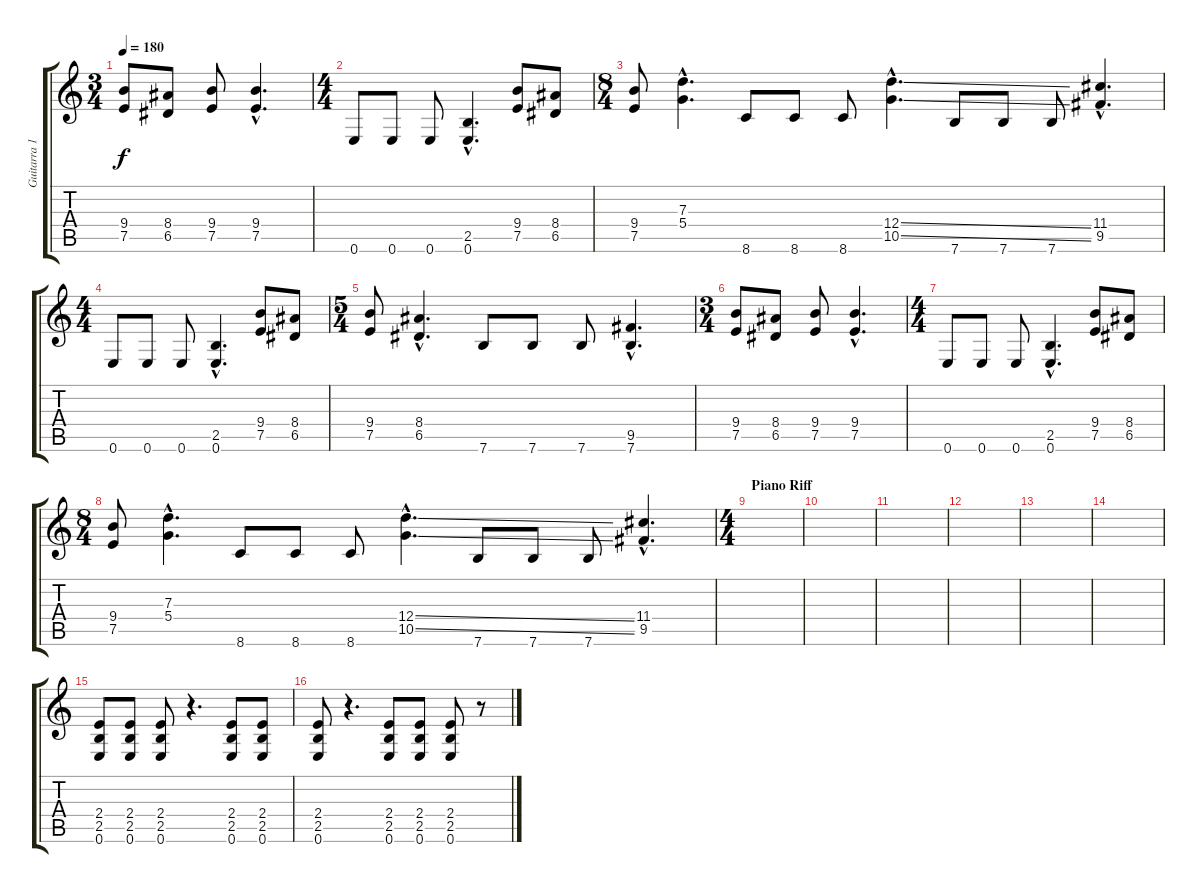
\track ("Guitarra 1" "Guitarra 1") {instrument distortionguitar}
\staff {score tabs}
\tuning (E4 B3 G3 D3 A2 E2) {hide}
\ts (3 4)
\tempo 180
\clef g2
\ks c
(9.4 7.5).8{dy f} (8.4 6.5).8 (9.4 7.5).8 (9.4{hac} 7.5{hac}).4{d} |
\ts (4 4)
0.6.8 0.6.8 0.6.8 (2.5{hac} 0.6{hac}).4{d} (9.4 7.5).8 (8.4 6.5).8 |
\ts (8 4)
(9.4 7.5).8 (7.3{hac} 5.4{hac}).4{d} 8.6.8 8.6.8 8.6.8 (12.4{ss hac} 10.5{ss hac}).4{d} 7.6.8 7.6.8 7.6.8 (11.4{hac} 9.5{hac}).4{d} |
\ts (4 4)
0.6.8 0.6.8 0.6.8 (2.5{hac} 0.6{hac}).4{d} (9.4 7.5).8 (8.4 6.5).8 |
\ts (5 4)
(9.4 7.5).8 (8.4{hac} 6.5{hac}).4{d} 7.6.8 7.6.8 7.6.8 (9.5{hac} 7.6{hac}).4{d} |
\ts (3 4)
(9.4 7.5).8 (8.4 6.5).8 (9.4 7.5).8 (9.4{hac} 7.5{hac}).4{d} |
\ts (4 4)
0.6.8 0.6.8 0.6.8 (2.5{hac} 0.6{hac}).4{d} (9.4 7.5).8 (8.4 6.5).8 |
\ts (8 4)
(9.4 7.5).8 (7.3{hac} 5.4{hac}).4{d} 8.6.8 8.6.8 8.6.8 (12.4{ss hac} 10.5{ss hac}).4{d} 7.6.8 7.6.8 7.6.8 (11.4{hac} 9.5{hac}).4{d} |
\ts (4 4)
\section ("" "Piano Riff")
|
|
|
|
|
|
(2.4 2.5 0.6).8 (2.4 2.5 0.6).8 (2.4 2.5 0.6).8 r.4{d} (2.4 2.5 0.6).8 (2.4 2.5 0.6).8 |
(2.4 2.5 0.6).8 r.4{d} (2.4 2.5 0.6).8 (2.4 2.5 0.6).8 (2.4 2.5 0.6).8 r.8
